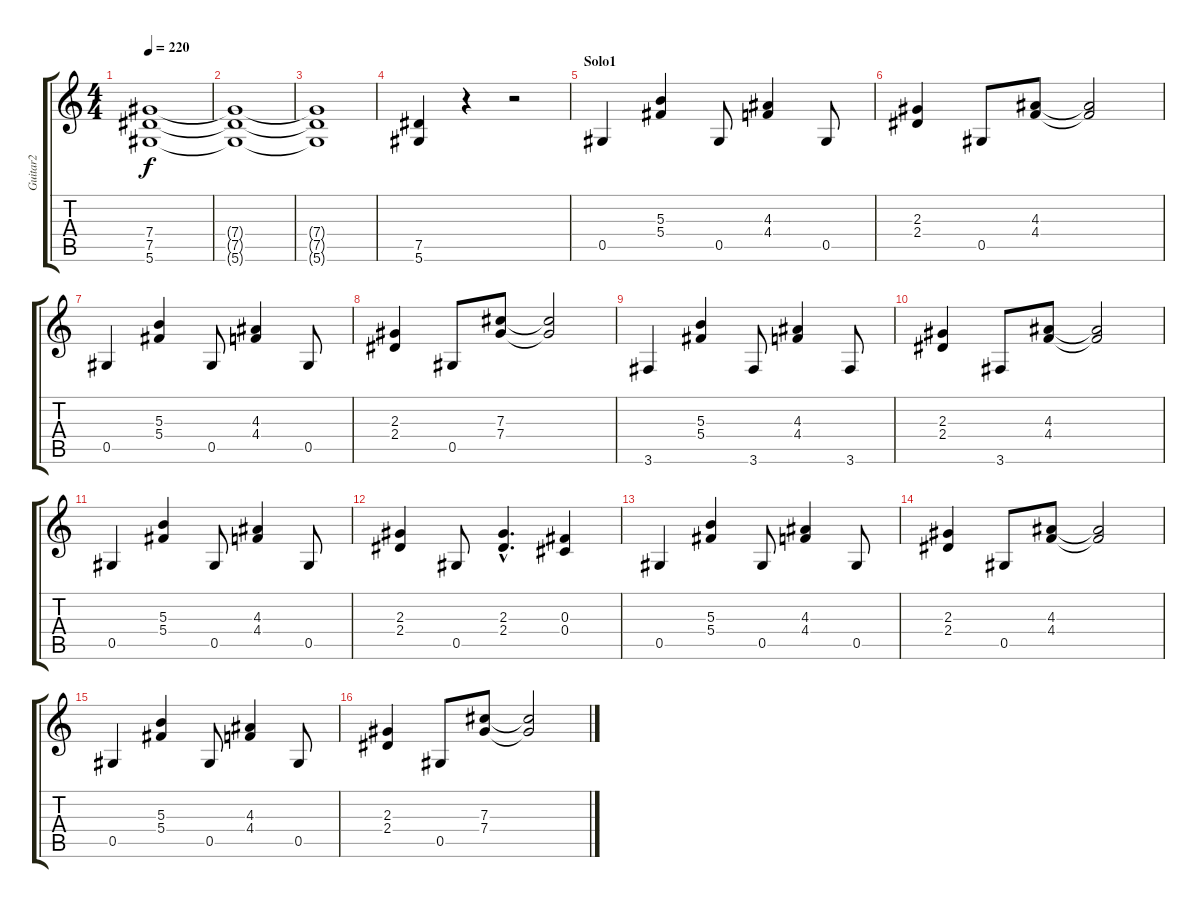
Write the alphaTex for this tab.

\track ("Guitar2" "Guitar2") {instrument distortionguitar}
\staff {score tabs}
\tuning (Eb4 Bb3 Gb3 Db3 Ab2 Eb2) {hide}
\ts (4 4)
\tempo 220
\clef g2
\ks c
(7.4 7.5 5.6).1{dy f} |
(7.4{t} 7.5{t} 5.6{t}).1 |
(7.4{t} 7.5{t} 5.6{t}).1 |
(7.5 5.6).4 r.4 r.2 |
\section ("" "Solo1")
0.5.4 (5.3 5.4).4 0.5.8 (4.3 4.4).4 0.5.8 |
(2.3 2.4).4 0.5.8 (4.3 4.4).8 (4.3{t} 4.4{t}).2 |
0.5.4 (5.3 5.4).4 0.5.8 (4.3 4.4).4 0.5.8 |
(2.3 2.4).4 0.5.8 (7.3 7.4).8 (7.3{t} 7.4{t}).2 |
3.6.4 (5.3 5.4).4 3.6.8 (4.3 4.4).4 3.6.8 |
(2.3 2.4).4 3.6.8 (4.3 4.4).8 (4.3{t} 4.4{t}).2 |
0.5.4 (5.3 5.4).4 0.5.8 (4.3 4.4).4 0.5.8 |
(2.3 2.4).4 0.5.8 (2.3{hac} 2.4{hac}).4{d} (0.3 0.4).4 |
0.5.4 (5.3 5.4).4 0.5.8 (4.3 4.4).4 0.5.8 |
(2.3 2.4).4 0.5.8 (4.3 4.4).8 (4.3{t} 4.4{t}).2 |
0.5.4 (5.3 5.4).4 0.5.8 (4.3 4.4).4 0.5.8 |
(2.3 2.4).4 0.5.8 (7.3 7.4).8 (7.3{t} 7.4{t}).2
